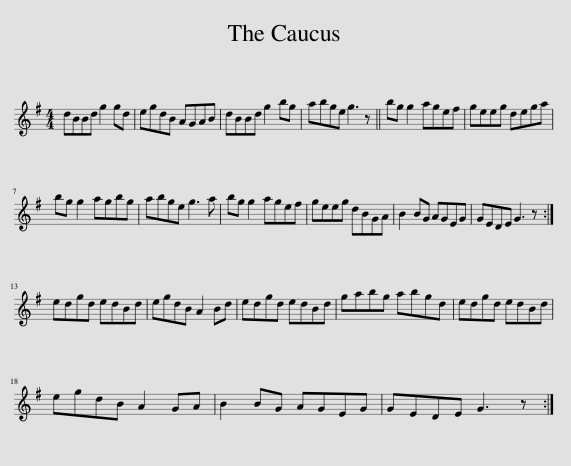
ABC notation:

X:1
L:1/8
M:4/4
I:linebreak $
K:G
V:1 treble
V:1
 dBBd g2 gd | egdB AGAB | dBBd g2 bg | abge g3 z || bg g2 agef | %5
 geeg dega |$ bg g2 agbg | abge g3 a | bg g2 agef | geeg dBGA | %10
 B2 BG AGEG | GEDE G3 z :|$ edgd edBd | egdB A2 Bd | edgd edBd | %15
 gabg abgd | edgd edBd |$ egdB A2 GA | B2 BG AGEG | GEDE G3 z :| %20
